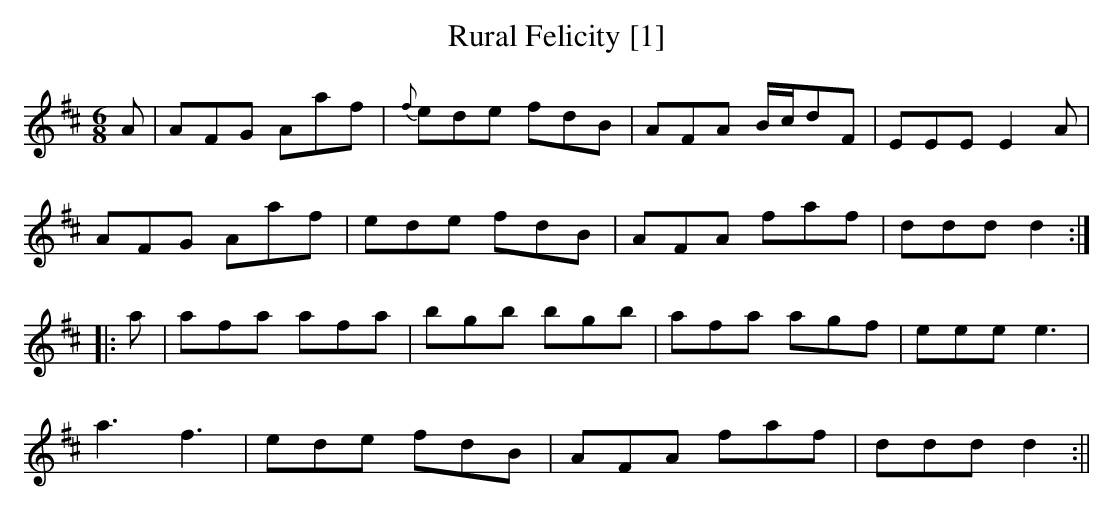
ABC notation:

X:1
T:Rural Felicity [1]
M:6/8
L:1/8
K:D
A|AFG Aaf|{f}ede fdB|AFA B/c/dF|EEE E2A|
AFG Aaf|ede fdB|AFA faf|ddd d2:|
|:a|afa afa|bgb bgb|afa agf|eee e3|
a3 f3|ede fdB|AFA faf|ddd d2:||
